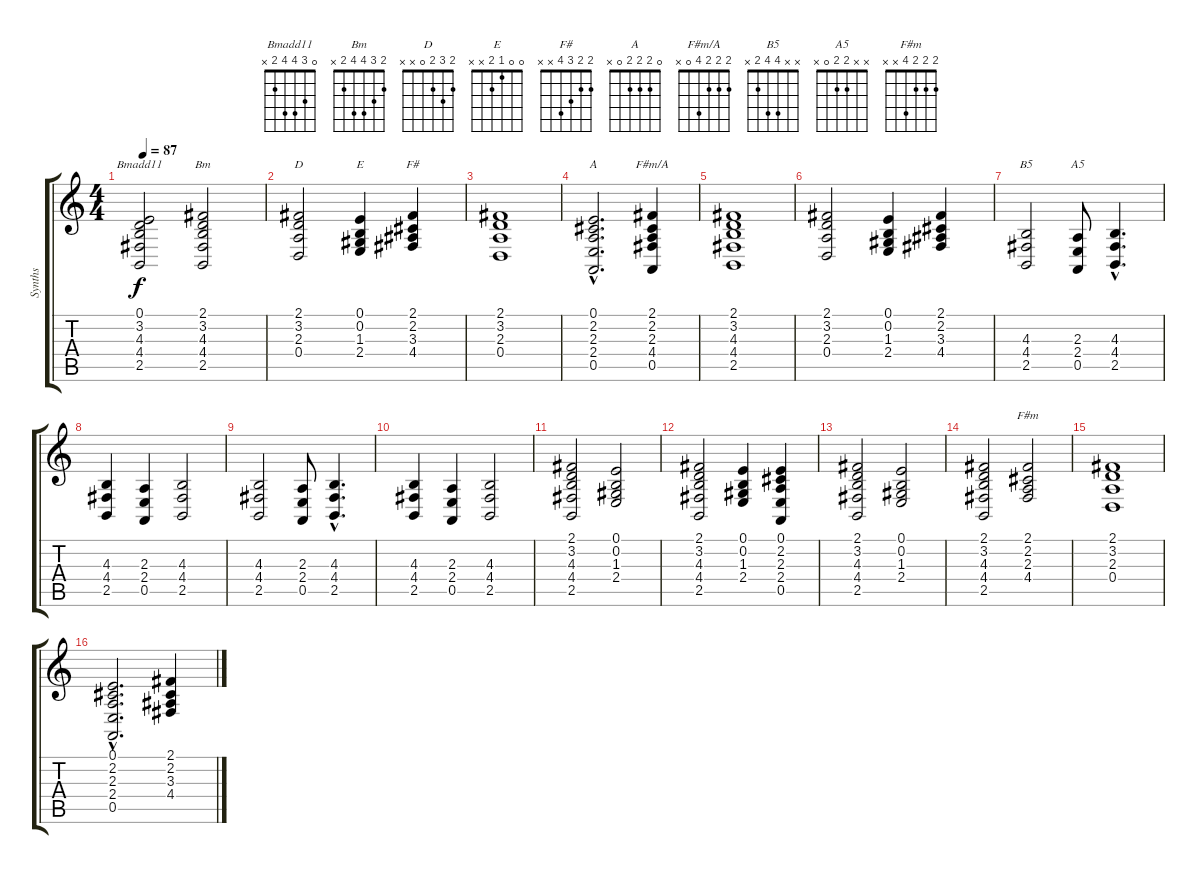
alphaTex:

\track ("Synths" "Synths") {instrument pad2warm}
\staff {score tabs}
\tuning (E4 B3 G3 D3 A2 E2) {hide}
\chord ("Bmadd11" 0 3 4 4 2 x)
\chord ("Bm" 2 3 4 4 2 x)
\chord ("D" 2 3 2 0 x x)
\chord ("E" 0 0 1 2 x x)
\chord ("F#" 2 2 3 4 x x)
\chord ("A" 0 2 2 2 0 x)
\chord ("F#m/A" 2 2 2 4 0 x)
\chord ("B5" x x 4 4 2 x)
\chord ("A5" x x 2 2 0 x)
\chord ("F#m" 2 2 2 4 x x)
\ts (4 4)
\tempo 87
\clef g2
\ks c
(0.1 3.2 4.3 4.4 2.5).2{ch "Bmadd11" dy f} (2.1 3.2 4.3 4.4 2.5).2{ch "Bm"} |
(2.1 3.2 2.3 0.4).2{ch "D"} (0.1 0.2 1.3 2.4).4{ch "E"} (2.1 2.2 3.3 4.4).4{ch "F#"} |
(2.1 3.2 2.3 0.4).1 |
(0.1{hac} 2.2{hac} 2.3{hac} 2.4{hac} 0.5{hac}).2{d ch "A"} (2.1 2.2 2.3 4.4 0.5).4{ch "F#m/A"} |
(2.1 3.2 4.3 4.4 2.5).1 |
(2.1 3.2 2.3 0.4).2 (0.1 0.2 1.3 2.4).4 (2.1 2.2 3.3 4.4).4 |
(4.3 4.4 2.5).2{ch "B5"} (2.3 2.4 0.5).8{ch "A5"} (4.3{hac} 4.4{hac} 2.5{hac}).4{d} |
(4.3 4.4 2.5).4 (2.3 2.4 0.5).4 (4.3 4.4 2.5).2 |
(4.3 4.4 2.5).2 (2.3 2.4 0.5).8 (4.3{hac} 4.4{hac} 2.5{hac}).4{d} |
(4.3 4.4 2.5).4 (2.3 2.4 0.5).4 (4.3 4.4 2.5).2 |
(2.1 3.2 4.3 4.4 2.5).2 (0.1 0.2 1.3 2.4).2 |
(2.1 3.2 4.3 4.4 2.5).2 (0.1 0.2 1.3 2.4).4 (0.1 2.2 2.3 2.4 0.5).4 |
(2.1 3.2 4.3 4.4 2.5).2 (0.1 0.2 1.3 2.4).2 |
(2.1 3.2 4.3 4.4 2.5).2 (2.1 2.2 2.3 4.4).2{ch "F#m"} |
(2.1 3.2 2.3 0.4).1 |
(0.1{hac} 2.2{hac} 2.3{hac} 2.4{hac} 0.5{hac}).2{d} (2.1 2.2 3.3 4.4).4
